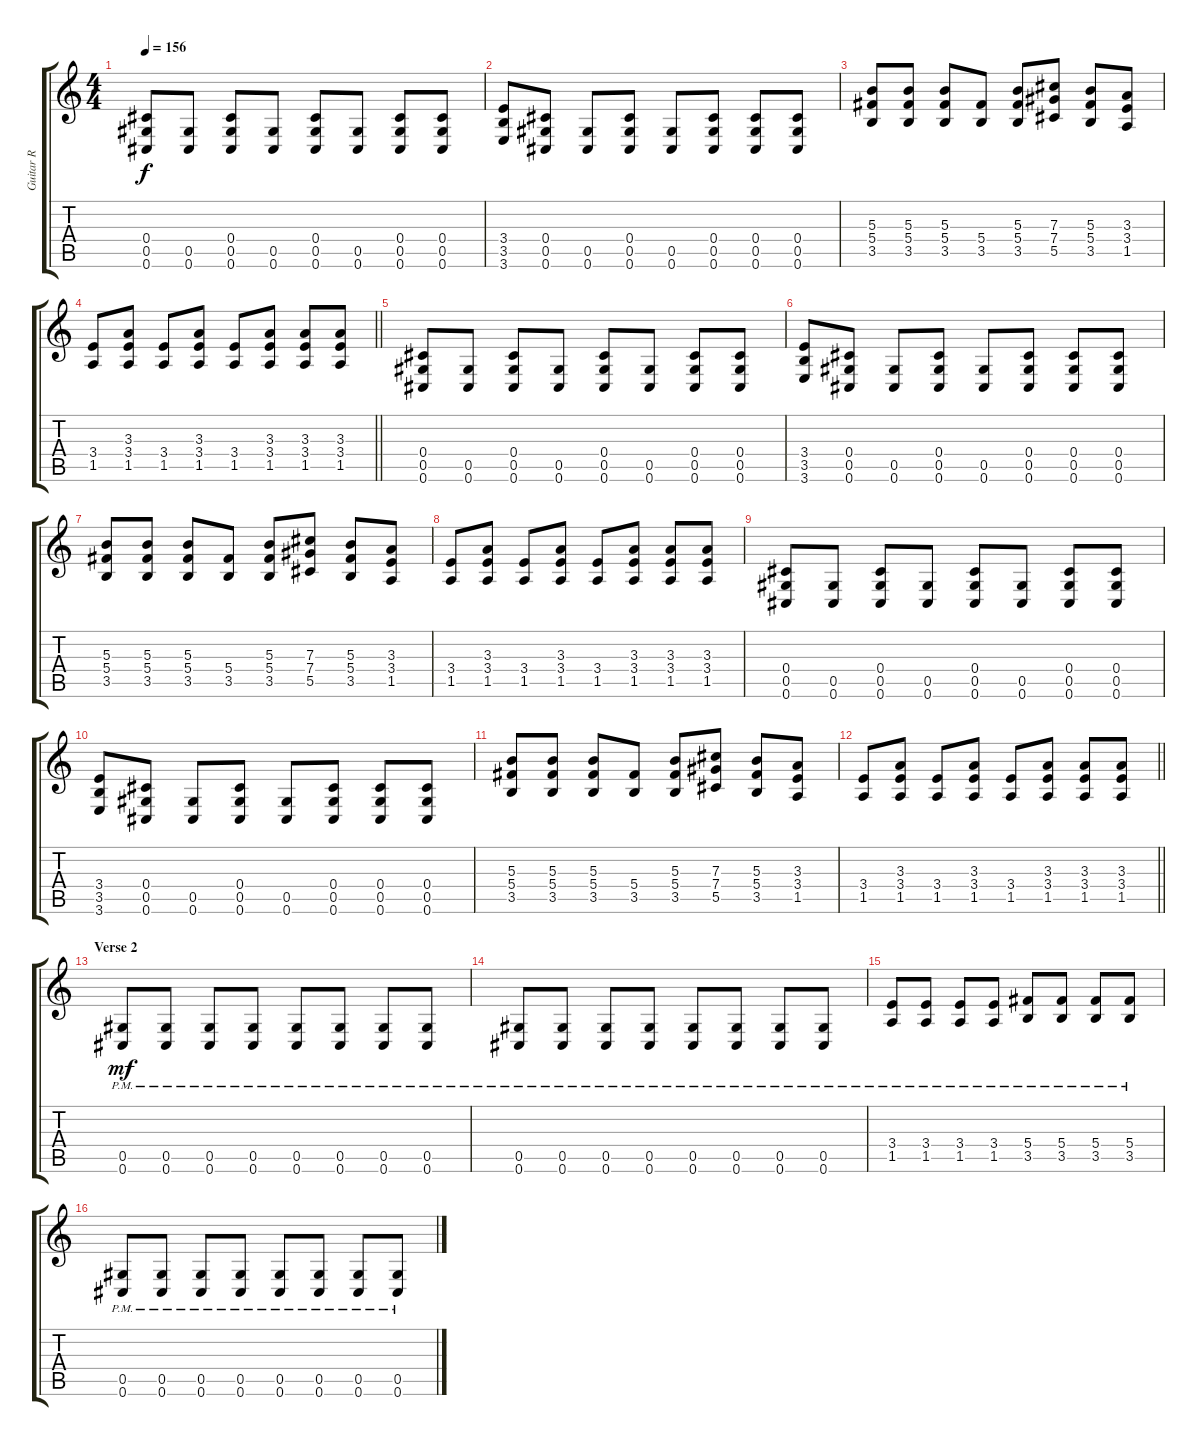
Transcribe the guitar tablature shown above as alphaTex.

\track ("Guitar R" "Guitar R") {instrument overdrivenguitar}
\staff {score tabs}
\tuning (Eb4 Bb3 Gb3 Db3 Ab2 Db2) {hide}
\ts (4 4)
\tempo 156
\clef g2
\ks c
(0.4 0.5 0.6).8{dy f} (0.5 0.6).8 (0.4 0.5 0.6).8 (0.5 0.6).8 (0.4 0.5 0.6).8 (0.5 0.6).8 (0.4 0.5 0.6).8 (0.4 0.5 0.6).8 |
(3.4 3.5 3.6).8 (0.4 0.5 0.6).8 (0.5 0.6).8 (0.4 0.5 0.6).8 (0.5 0.6).8 (0.4 0.5 0.6).8 (0.4 0.5 0.6).8 (0.4 0.5 0.6).8 |
(5.3 5.4 3.5).8 (5.3 5.4 3.5).8 (5.3 5.4 3.5).8 (5.4 3.5).8 (5.3 5.4 3.5).8 (7.3 7.4 5.5).8 (5.3 5.4 3.5).8 (3.3 3.4 1.5).8 |
\barLineRight lightlight
(3.4 1.5).8 (3.3 3.4 1.5).8 (3.4 1.5).8 (3.3 3.4 1.5).8 (3.4 1.5).8 (3.3 3.4 1.5).8 (3.3 3.4 1.5).8 (3.3 3.4 1.5).8 |
(0.4 0.5 0.6).8 (0.5 0.6).8 (0.4 0.5 0.6).8 (0.5 0.6).8 (0.4 0.5 0.6).8 (0.5 0.6).8 (0.4 0.5 0.6).8 (0.4 0.5 0.6).8 |
(3.4 3.5 3.6).8 (0.4 0.5 0.6).8 (0.5 0.6).8 (0.4 0.5 0.6).8 (0.5 0.6).8 (0.4 0.5 0.6).8 (0.4 0.5 0.6).8 (0.4 0.5 0.6).8 |
(5.3 5.4 3.5).8 (5.3 5.4 3.5).8 (5.3 5.4 3.5).8 (5.4 3.5).8 (5.3 5.4 3.5).8 (7.3 7.4 5.5).8 (5.3 5.4 3.5).8 (3.3 3.4 1.5).8 |
(3.4 1.5).8 (3.3 3.4 1.5).8 (3.4 1.5).8 (3.3 3.4 1.5).8 (3.4 1.5).8 (3.3 3.4 1.5).8 (3.3 3.4 1.5).8 (3.3 3.4 1.5).8 |
(0.4 0.5 0.6).8 (0.5 0.6).8 (0.4 0.5 0.6).8 (0.5 0.6).8 (0.4 0.5 0.6).8 (0.5 0.6).8 (0.4 0.5 0.6).8 (0.4 0.5 0.6).8 |
(3.4 3.5 3.6).8 (0.4 0.5 0.6).8 (0.5 0.6).8 (0.4 0.5 0.6).8 (0.5 0.6).8 (0.4 0.5 0.6).8 (0.4 0.5 0.6).8 (0.4 0.5 0.6).8 |
(5.3 5.4 3.5).8 (5.3 5.4 3.5).8 (5.3 5.4 3.5).8 (5.4 3.5).8 (5.3 5.4 3.5).8 (7.3 7.4 5.5).8 (5.3 5.4 3.5).8 (3.3 3.4 1.5).8 |
\barLineRight lightlight
(3.4 1.5).8 (3.3 3.4 1.5).8 (3.4 1.5).8 (3.3 3.4 1.5).8 (3.4 1.5).8 (3.3 3.4 1.5).8 (3.3 3.4 1.5).8 (3.3 3.4 1.5).8 |
\section ("" "Verse 2")
(0.5{pm} 0.6{pm}).8{dy mf} (0.5{pm} 0.6{pm}).8 (0.5{pm} 0.6{pm}).8 (0.5{pm} 0.6{pm}).8 (0.5{pm} 0.6{pm}).8 (0.5{pm} 0.6{pm}).8 (0.5{pm} 0.6{pm}).8 (0.5{pm} 0.6{pm}).8 |
(0.5{pm} 0.6{pm}).8 (0.5{pm} 0.6{pm}).8 (0.5{pm} 0.6{pm}).8 (0.5{pm} 0.6{pm}).8 (0.5{pm} 0.6{pm}).8 (0.5{pm} 0.6{pm}).8 (0.5{pm} 0.6{pm}).8 (0.5{pm} 0.6{pm}).8 |
(3.4{pm} 1.5{pm}).8 (3.4{pm} 1.5{pm}).8 (3.4{pm} 1.5{pm}).8 (3.4{pm} 1.5{pm}).8 (5.4{pm} 3.5{pm}).8 (5.4{pm} 3.5{pm}).8 (5.4{pm} 3.5{pm}).8 (5.4{pm} 3.5{pm}).8 |
(0.5{pm} 0.6{pm}).8 (0.5{pm} 0.6{pm}).8 (0.5{pm} 0.6{pm}).8 (0.5{pm} 0.6{pm}).8 (0.5{pm} 0.6{pm}).8 (0.5{pm} 0.6{pm}).8 (0.5{pm} 0.6{pm}).8 (0.5{pm} 0.6{pm}).8
